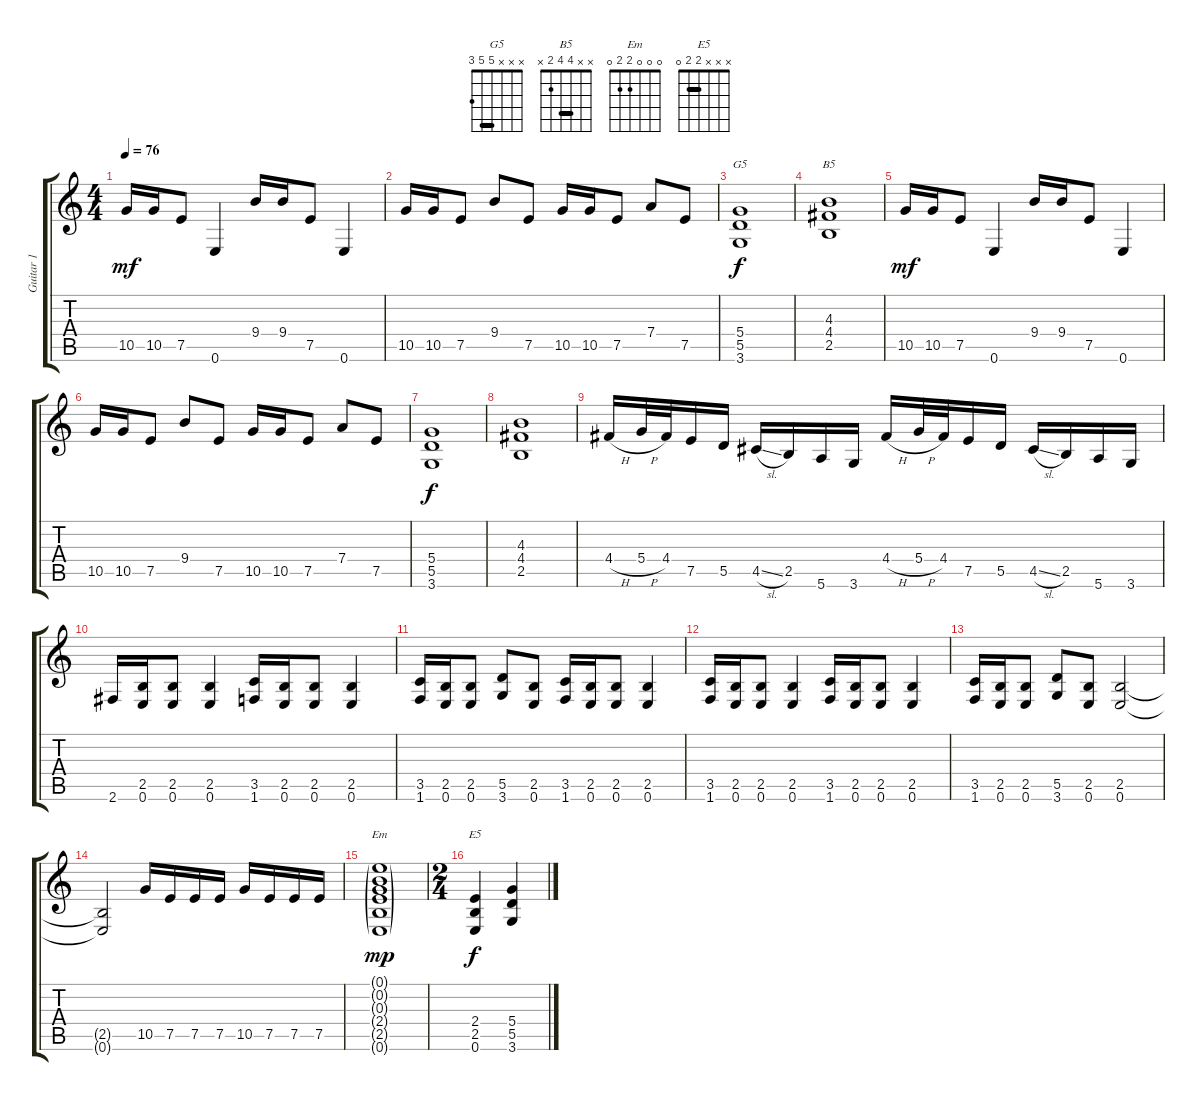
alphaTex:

\track ("Guitar 1" "Guitar 1") {instrument distortionguitar}
\staff {score tabs}
\tuning (E4 B3 G3 D3 A2 E2) {hide}
\chord ("G5" x x x 5 5 3) {barre 5}
\chord ("B5" x x 4 4 2 x) {barre 4}
\chord ("Em" 0 0 0 2 2 0)
\chord ("E5" x x x 2 2 0) {barre 2}
\ts (4 4)
\tempo 76
\clef g2
\ks c
10.5.16{dy mf} 10.5.16 7.5.8 0.6.4 9.4.16 9.4.16 7.5.8 0.6.4 |
10.5.16 10.5.16 7.5.8 9.4.8 7.5.8 10.5.16 10.5.16 7.5.8 7.4.8 7.5.8 |
(5.4 5.5 3.6).1{ch "G5" dy f} |
(4.3 4.4 2.5).1{ch "B5"} |
10.5.16{dy mf} 10.5.16 7.5.8 0.6.4 9.4.16 9.4.16 7.5.8 0.6.4 |
10.5.16 10.5.16 7.5.8 9.4.8 7.5.8 10.5.16 10.5.16 7.5.8 7.4.8 7.5.8 |
(5.4 5.5 3.6).1{dy f} |
(4.3 4.4 2.5).1 |
4.4{h}.16 5.4{h}.32 4.4.32 7.5.16 5.5.16 4.5{sl}.16 2.5.16 5.6.16 3.6.16 4.4{h}.16 5.4{h}.32 4.4.32 7.5.16 5.5.16 4.5{sl}.16 2.5.16 5.6.16 3.6.16 |
2.6.16 (2.5 0.6).16 (2.5 0.6).8 (2.5 0.6).4 (3.5 1.6).16 (2.5 0.6).16 (2.5 0.6).8 (2.5 0.6).4 |
(3.5 1.6).16 (2.5 0.6).16 (2.5 0.6).8 (5.5 3.6).8 (2.5 0.6).8 (3.5 1.6).16 (2.5 0.6).16 (2.5 0.6).8 (2.5 0.6).4 |
(3.5 1.6).16 (2.5 0.6).16 (2.5 0.6).8 (2.5 0.6).4 (3.5 1.6).16 (2.5 0.6).16 (2.5 0.6).8 (2.5 0.6).4 |
(3.5 1.6).16 (2.5 0.6).16 (2.5 0.6).8 (5.5 3.6).8 (2.5 0.6).8 (2.5 0.6).2 |
(2.5{t} 0.6{t}).2 10.5.16 7.5.16 7.5.16 7.5.16 10.5.16 7.5.16 7.5.16 7.5.16 |
(0.1{g} 0.2{g} 0.3{g} 2.4{g} 2.5{g} 0.6{g}).1{ch "Em" dy mp} |
\ts (2 4)
(2.4 2.5 0.6).4{ch "E5" dy f} (5.4 5.5 3.6).4
